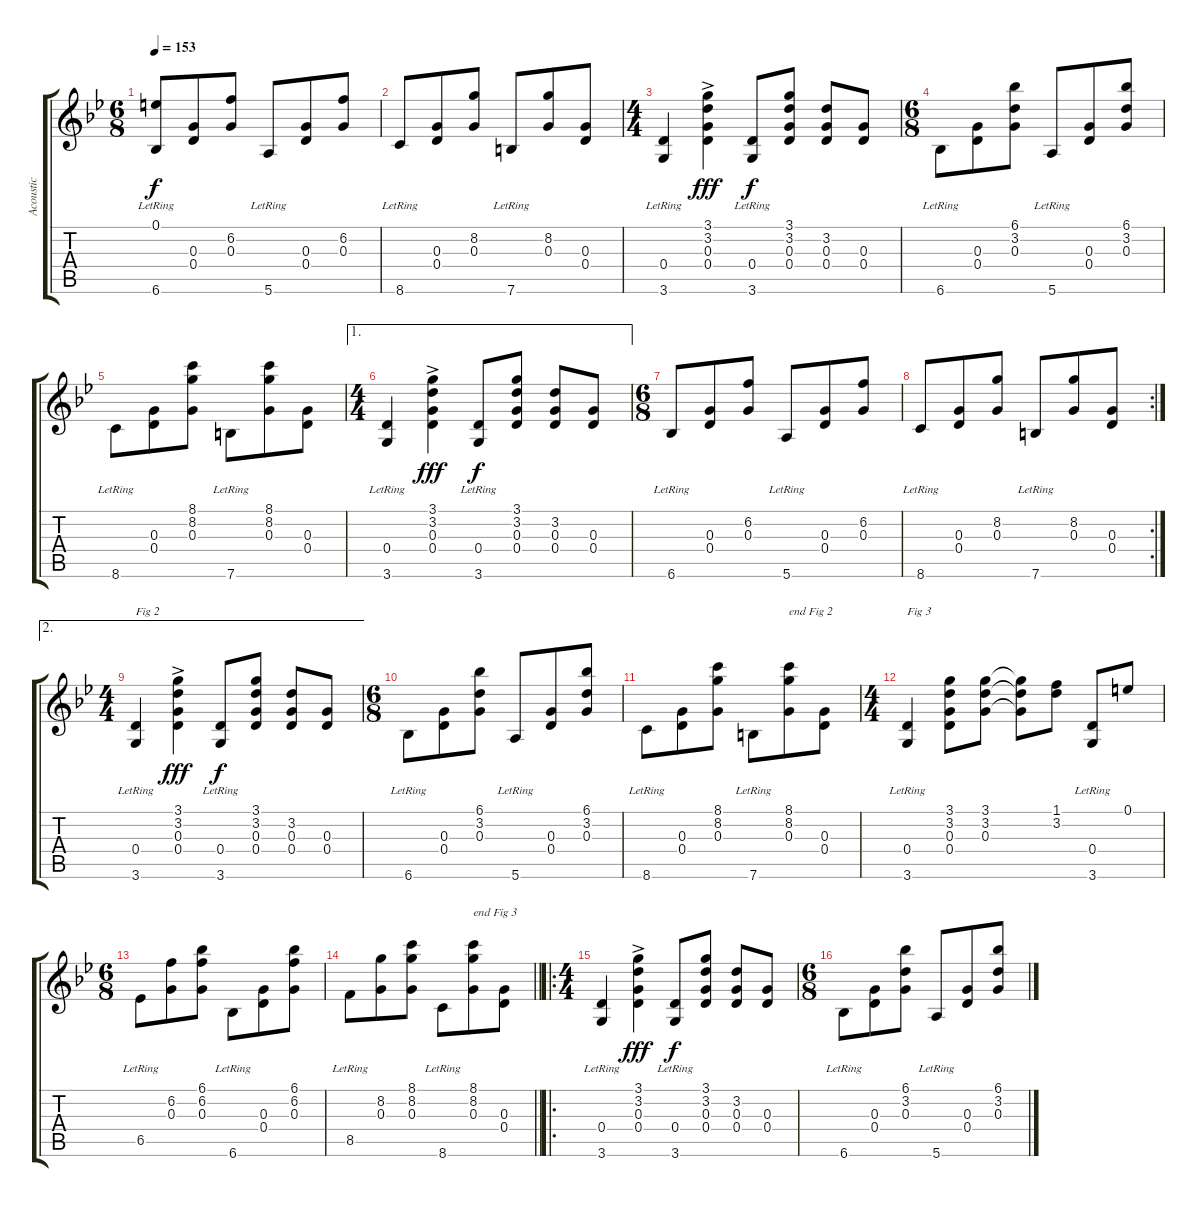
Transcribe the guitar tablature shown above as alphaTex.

\track ("Acoustic" "Acoustic") {instrument acousticguitarnylon}
\staff {score tabs}
\tuning (E4 B3 G3 D3 A2 E2) {hide}
\ts (6 8)
\tempo 153
\clef g2
\ks bb
(0.1{t} 6.6{lr}).8{dy f} (0.3 0.4).8 (6.2 0.3).8 5.6{lr}.8 (0.3 0.4).8 (6.2 0.3).8 |
8.6{lr}.8 (0.3 0.4).8 (8.2 0.3).8 7.6{lr}.8 (8.2 0.3).8 (0.3 0.4).8 |
\ts (4 4)
(0.4 3.6{lr}).4 (3.1 3.2 0.3 0.4{ac}).4{dy fff} (0.4 3.6{lr}).8{dy f} (3.1 3.2 0.3 0.4).8 (3.2 0.3 0.4).8 (0.3 0.4).8 |
\ts (6 8)
6.6{lr}.8 (0.3 0.4).8 (6.1 3.2 0.3).8 5.6{lr}.8 (0.3 0.4).8 (6.1 3.2 0.3).8 |
8.6{lr}.8 (0.3 0.4).8 (8.1 8.2 0.3).8 7.6{lr}.8 (8.1 8.2 0.3).8 (0.3 0.4).8 |
\ae 1
\ts (4 4)
(0.4 3.6{lr}).4 (3.1 3.2 0.3 0.4{ac}).4{dy fff} (0.4 3.6{lr}).8{dy f} (3.1 3.2 0.3 0.4).8 (3.2 0.3 0.4).8 (0.3 0.4).8 |
\ts (6 8)
6.6{lr}.8 (0.3 0.4).8 (6.2 0.3).8 5.6{lr}.8 (0.3 0.4).8 (6.2 0.3).8 |
\rc 2
8.6{lr}.8 (0.3 0.4).8 (8.2 0.3).8 7.6{lr}.8 (8.2 0.3).8 (0.3 0.4).8 |
\ae 2
\ts (4 4)
(0.4 3.6{lr}).4{txt "Fig 2"} (3.1 3.2 0.3 0.4{ac}).4{dy fff} (0.4 3.6{lr}).8{dy f} (3.1 3.2 0.3 0.4).8 (3.2 0.3 0.4).8 (0.3 0.4).8 |
\ts (6 8)
6.6{lr}.8 (0.3 0.4).8 (6.1 3.2 0.3).8 5.6{lr}.8 (0.3 0.4).8 (6.1 3.2 0.3).8 |
8.6{lr}.8 (0.3 0.4).8 (8.1 8.2 0.3).8 7.6{lr}.8 (8.1 8.2 0.3).8{txt "end Fig 2"} (0.3 0.4).8 |
\ts (4 4)
(0.4 3.6{lr}).4{txt "Fig 3"} (3.1 3.2 0.3 0.4).8 (3.1 3.2 0.3).8 (3.1{t} 3.2{t} 0.3{t}).8 (1.1 3.2).8 (0.4 3.6{lr}).8 0.1.8 |
\ts (6 8)
6.5{lr}.8 (6.2 0.3).8 (6.1 6.2 0.3).8 6.6{lr}.8 (0.3 0.4).8 (6.1 6.2 0.3).8 |
\barLineRight lightlight
8.5{lr}.8 (8.2 0.3).8 (8.1 8.2 0.3).8 8.6{lr}.8 (8.1 8.2 0.3).8{txt "end Fig 3"} (0.3 0.4).8 |
\ro
\ts (4 4)
(0.4 3.6{lr}).4 (3.1 3.2 0.3 0.4{ac}).4{dy fff} (0.4 3.6{lr}).8{dy f} (3.1 3.2 0.3 0.4).8 (3.2 0.3 0.4).8 (0.3 0.4).8 |
\ts (6 8)
6.6{lr}.8 (0.3 0.4).8 (6.1 3.2 0.3).8 5.6{lr}.8 (0.3 0.4).8 (6.1 3.2 0.3).8
